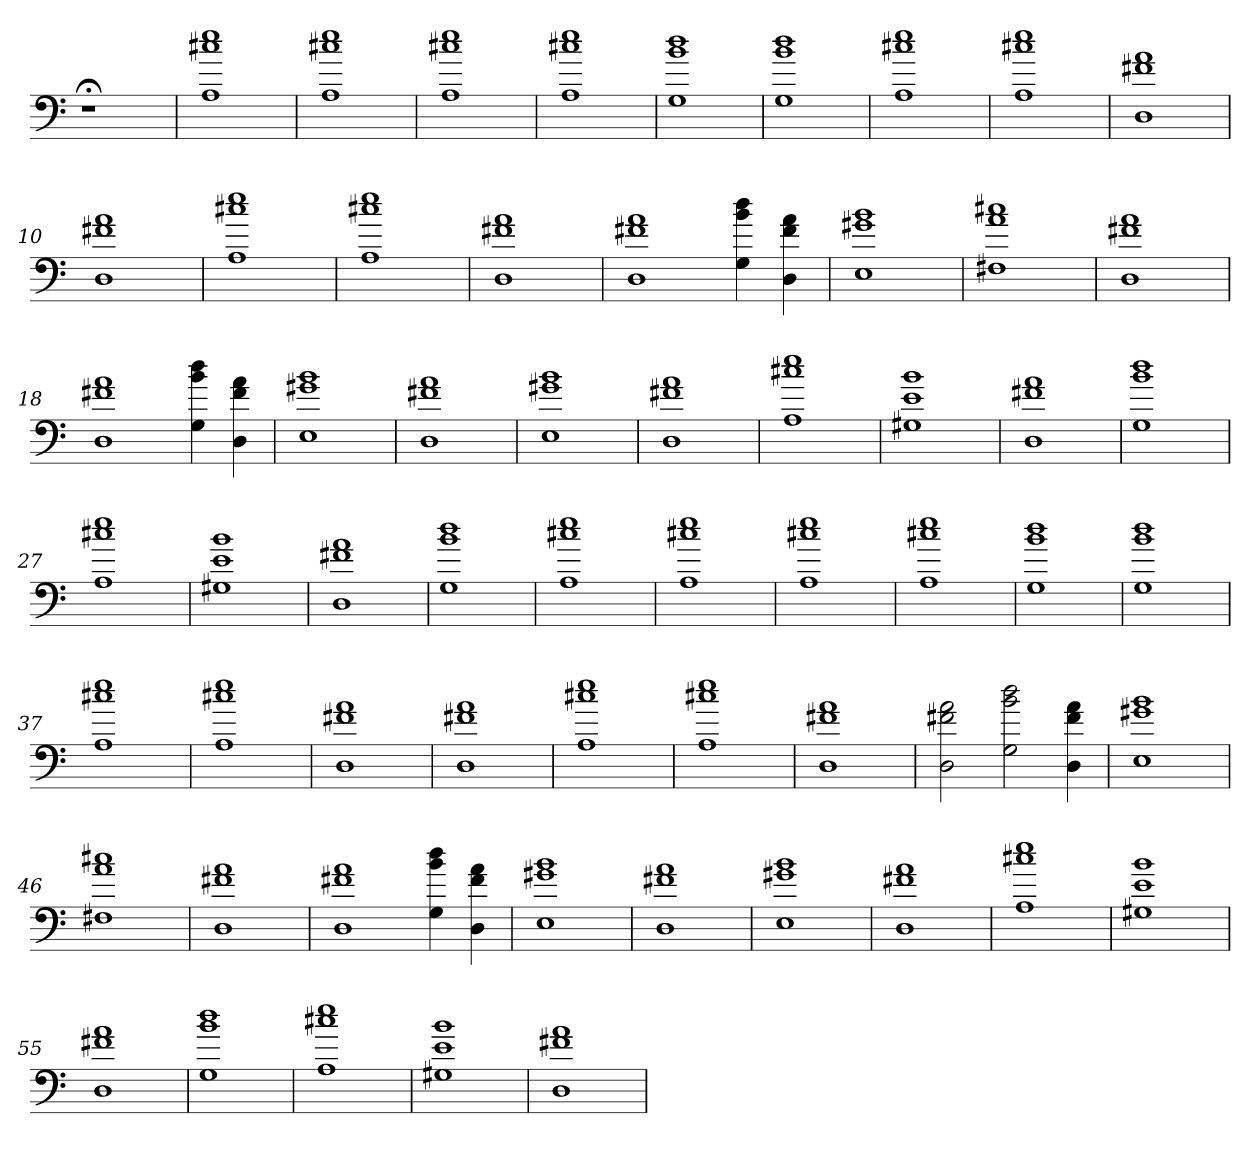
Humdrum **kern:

**kern
*part1
*staff1
=
1r;<
=1
1A 1cc#X 1ee
=2
1A 1cc#X 1ee
=3
1A 1cc#X 1ee
=4
1A 1cc#X 1ee
=5
1G 1b 1dd
=6
1G 1b 1dd
=7
1A 1cc#X 1ee
=8
1A 1cc#X 1ee
=9
1D 1f#X 1a
=10
1D 1f#X 1a
=11
1A 1cc#X 1ee
=12
1A 1cc#X 1ee
=13
1D 1f#X 1a
=14
1D 1f#X 1a
4G 4b 4dd
4D 4f# 4a
=15
1E 1g#X 1b
=16
1F#X 1a 1cc#X
=17
1D 1f#X 1a
=18
1D 1f#X 1a
4G 4b 4dd
4D 4f# 4a
=19
1E 1g#X 1b
=20
1D 1f#X 1a
=21
1E 1g#X 1b
=22
1D 1f#X 1a
=23
1A 1cc#X 1ee
=24
1G#X 1e 1b
=25
1D 1f#X 1a
=26
1G 1b 1dd
=27
1A 1cc#X 1ee
=28
1G#X 1e 1b
=29
1D 1f#X 1a
=30
1G 1b 1dd
=31
1A 1cc#X 1ee
=32
1A 1cc#X 1ee
=33
1A 1cc#X 1ee
=34
1A 1cc#X 1ee
=35
1G 1b 1dd
=36
1G 1b 1dd
=37
1A 1cc#X 1ee
=38
1A 1cc#X 1ee
=39
1D 1f#X 1a
=40
1D 1f#X 1a
=41
1A 1cc#X 1ee
=42
1A 1cc#X 1ee
=43
1D 1f#X 1a
=44
2D 2f#X 2a
2G 2b 2dd
4D 4f# 4a
=45
1E 1g#X 1b
=46
1F#X 1a 1cc#X
=47
1D 1f#X 1a
=48
1D 1f#X 1a
4G 4b 4dd
4D 4f# 4a
=49
1E 1g#X 1b
=50
1D 1f#X 1a
=51
1E 1g#X 1b
=52
1D 1f#X 1a
=53
1A 1cc#X 1ee
=54
1G#X 1e 1b
=55
1D 1f#X 1a
=56
1G 1b 1dd
=57
1A 1cc#X 1ee
=58
1G#X 1e 1b
=59
1D 1f#X 1a
=
*-
